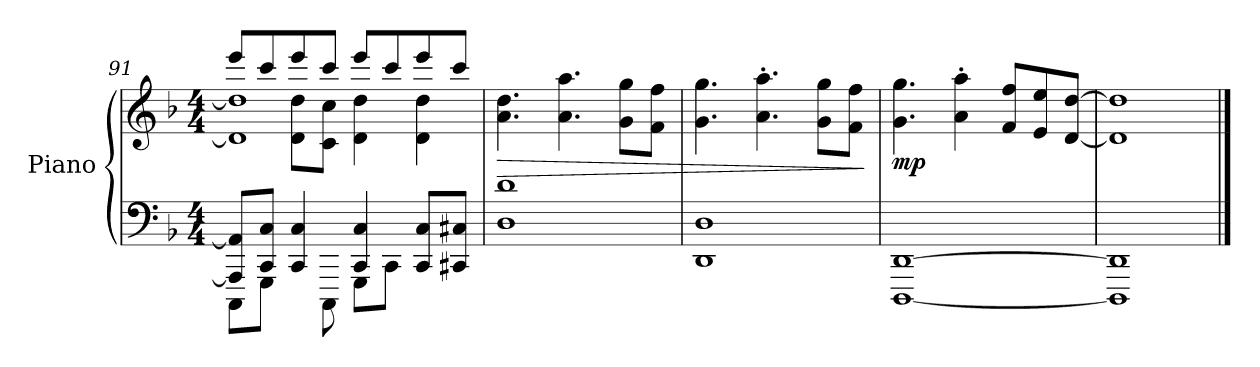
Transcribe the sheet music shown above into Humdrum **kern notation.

**kern	**kern	**dynam
*part1	*part1	*part1
*staff2	*staff1	*staff1/2
*I"Piano	*	*
*I'Pno.	*	*
*clefF4	*clefG2	*
*k[b-]	*k[b-]	*
*M4/4	*M4/4	*
=91	=91	=91
*^	*^	*
*	*	*	*^	*
8AAA/] 8AA/]L	8CCC\L	1d] 1dd]	4ryy	8eee/L	.
8CC/ 8C/J	8GGG\J	.	.	8ccc/	.
4CC/ 4C/	8ryy	.	8d\ 8dd\L	8eee/	.
.	8CCC\	.	8c\ 8cc\J	8ccc/J	.
4CC/ 4C/	8GGG\L	.	4d\ 4dd\	8eee/L	.
.	8CC\J	.	.	8ccc/	.
8CC/ 8C/L	4ryy	.	4d\ 4dd\	8eee/	.
8CC#X/ 8C#X/J	.	.	.	8ccc/J	.
*v	*v	*	*	*	*
=92	=92	=92	=92	=92
!	!	!	!	!LO:HP:b
*	*v	*v	*v	*
1D 1d	4.a\ 4.dd\	>
.	4.a\ 4.aa\	.
.	8g\ 8gg\L	.
.	8f\ 8ff\J	.
=93	=93	=93
1DD 1D	4.g\ 4.gg\	.
.	4.a\' 4.aa\'	.
.	8g\ 8gg\L	.
.	8f\ 8ff\J	.
.	.	]
=94	=94	=94
!	!	!LO:DY:b
[1DDD [1DD	4.g\ 4.gg\	mp
.	4a\' 4aa\'	.
.	8f/ 8ff/L	.
.	8e/ 8ee/	.
.	[8d/ [8dd/J	.
=95	=95	=95
1DDD] 1DD]	1d] 1dd]	.
==	==	==
*-	*-	*-
